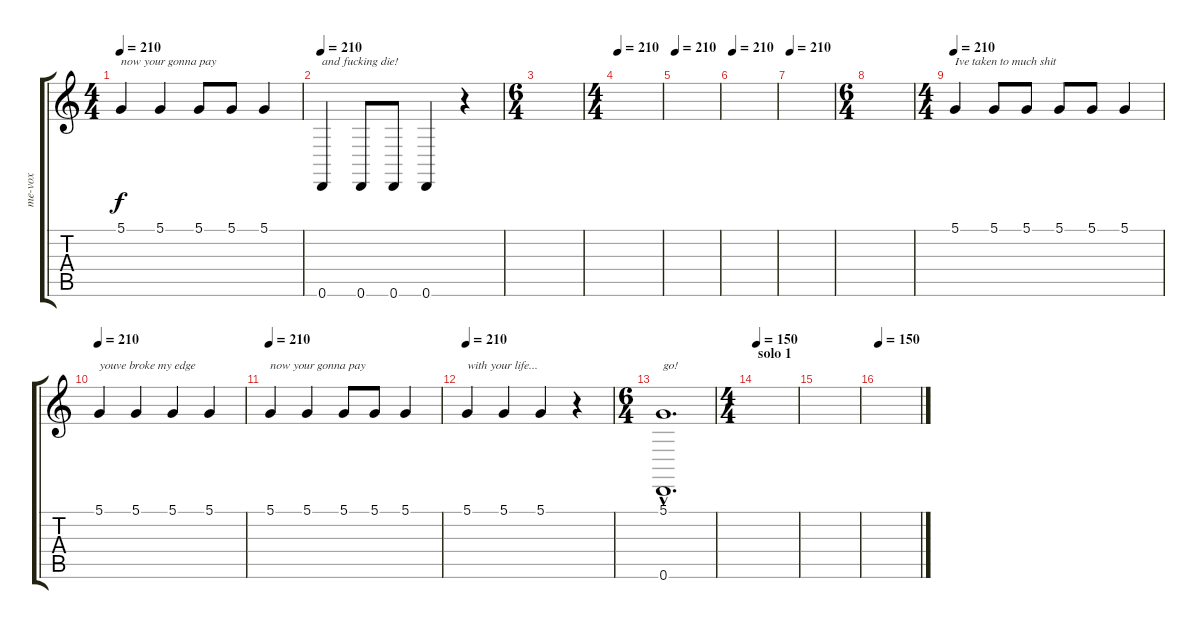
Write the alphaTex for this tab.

\track ("me-vox" "me-vox") {instrument gunshot}
\staff {score tabs}
\tuning (D4 A3 F3 C3 G2 D2) {hide}
\ts (4 4)
\tempo 210
\clef g2
\ks c
5.1.4{txt "now your gonna pay" dy f} 5.1.4 5.1.8 5.1.8 5.1.4 |
\tempo 210
0.6.4{txt "and fucking die!"} 0.6.8 0.6.8 0.6.4 r.4 |
\ts (6 4)
|
\ts (4 4)
\tempo 210
|
\tempo 210
|
\tempo 210
|
\tempo 210
|
\ts (6 4)
|
\ts (4 4)
\tempo 210
5.1.4{txt "Ive taken to much shit"} 5.1.8 5.1.8 5.1.8 5.1.8 5.1.4 |
\tempo 210
5.1.4{txt "youve broke my edge"} 5.1.4 5.1.4 5.1.4 |
\tempo 210
5.1.4{txt "now your gonna pay"} 5.1.4 5.1.8 5.1.8 5.1.4 |
\tempo 210
5.1.4{txt "with your life..."} 5.1.4 5.1.4 r.4 |
\ts (6 4)
(5.1{hac} 0.6{hac}).1{d txt "go!"} |
\ts (4 4)
\section ("" "solo 1")
\tempo 150
|
|
\tempo 150
